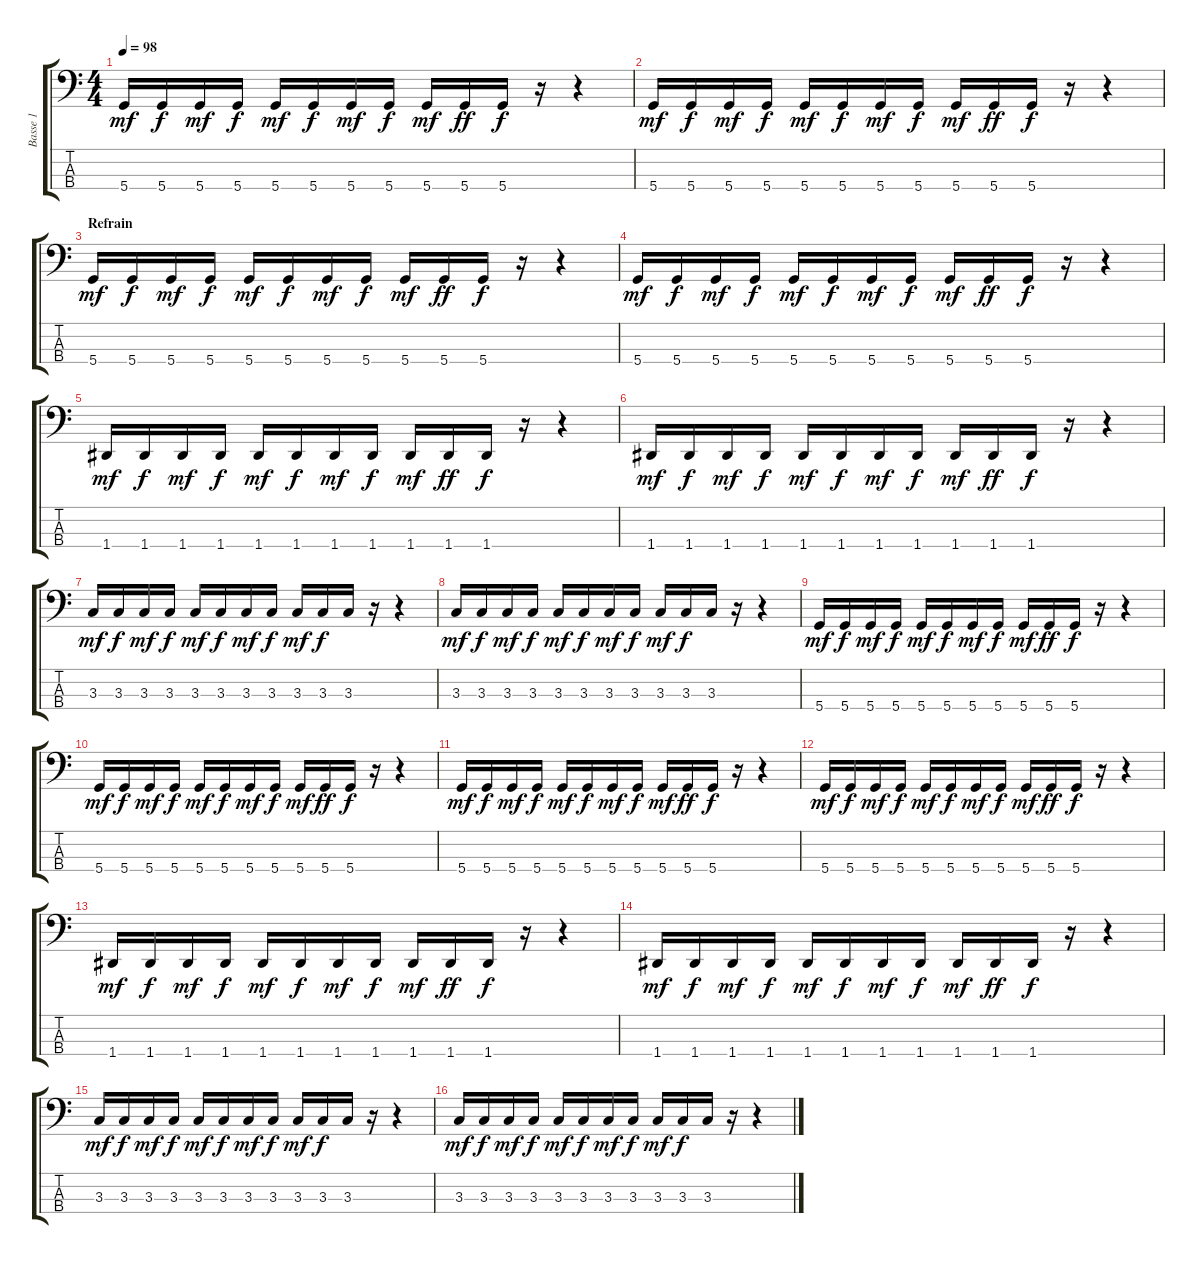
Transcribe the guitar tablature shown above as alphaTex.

\track ("Basse 1" "Basse 1") {instrument electricbassfinger}
\staff {score tabs}
\tuning (G2 D2 A1 D1) {hide}
\ts (4 4)
\tempo 98
\clef f4
\ks c
5.4.16{dy mf} 5.4.16{dy f} 5.4.16{dy mf} 5.4.16{dy f} 5.4.16{dy mf} 5.4.16{dy f} 5.4.16{dy mf} 5.4.16{dy f} 5.4.16{dy mf} 5.4.16{dy ff} 5.4.16{dy f} r.16 r.4 |
5.4.16{dy mf} 5.4.16{dy f} 5.4.16{dy mf} 5.4.16{dy f} 5.4.16{dy mf} 5.4.16{dy f} 5.4.16{dy mf} 5.4.16{dy f} 5.4.16{dy mf} 5.4.16{dy ff} 5.4.16{dy f} r.16 r.4 |
\section ("" "Refrain")
5.4.16{dy mf} 5.4.16{dy f} 5.4.16{dy mf} 5.4.16{dy f} 5.4.16{dy mf} 5.4.16{dy f} 5.4.16{dy mf} 5.4.16{dy f} 5.4.16{dy mf} 5.4.16{dy ff} 5.4.16{dy f} r.16 r.4 |
5.4.16{dy mf} 5.4.16{dy f} 5.4.16{dy mf} 5.4.16{dy f} 5.4.16{dy mf} 5.4.16{dy f} 5.4.16{dy mf} 5.4.16{dy f} 5.4.16{dy mf} 5.4.16{dy ff} 5.4.16{dy f} r.16 r.4 |
1.4.16{dy mf} 1.4.16{dy f} 1.4.16{dy mf} 1.4.16{dy f} 1.4.16{dy mf} 1.4.16{dy f} 1.4.16{dy mf} 1.4.16{dy f} 1.4.16{dy mf} 1.4.16{dy ff} 1.4.16{dy f} r.16 r.4 |
1.4.16{dy mf} 1.4.16{dy f} 1.4.16{dy mf} 1.4.16{dy f} 1.4.16{dy mf} 1.4.16{dy f} 1.4.16{dy mf} 1.4.16{dy f} 1.4.16{dy mf} 1.4.16{dy ff} 1.4.16{dy f} r.16 r.4 |
3.3.16{dy mf} 3.3.16{dy f} 3.3.16{dy mf} 3.3.16{dy f} 3.3.16{dy mf} 3.3.16{dy f} 3.3.16{dy mf} 3.3.16{dy f} 3.3.16{dy mf} 3.3.16{dy f} 3.3.16 r.16 r.4 |
3.3.16{dy mf} 3.3.16{dy f} 3.3.16{dy mf} 3.3.16{dy f} 3.3.16{dy mf} 3.3.16{dy f} 3.3.16{dy mf} 3.3.16{dy f} 3.3.16{dy mf} 3.3.16{dy f} 3.3.16 r.16 r.4 |
5.4.16{dy mf} 5.4.16{dy f} 5.4.16{dy mf} 5.4.16{dy f} 5.4.16{dy mf} 5.4.16{dy f} 5.4.16{dy mf} 5.4.16{dy f} 5.4.16{dy mf} 5.4.16{dy ff} 5.4.16{dy f} r.16 r.4 |
5.4.16{dy mf} 5.4.16{dy f} 5.4.16{dy mf} 5.4.16{dy f} 5.4.16{dy mf} 5.4.16{dy f} 5.4.16{dy mf} 5.4.16{dy f} 5.4.16{dy mf} 5.4.16{dy ff} 5.4.16{dy f} r.16 r.4 |
5.4.16{dy mf} 5.4.16{dy f} 5.4.16{dy mf} 5.4.16{dy f} 5.4.16{dy mf} 5.4.16{dy f} 5.4.16{dy mf} 5.4.16{dy f} 5.4.16{dy mf} 5.4.16{dy ff} 5.4.16{dy f} r.16 r.4 |
5.4.16{dy mf} 5.4.16{dy f} 5.4.16{dy mf} 5.4.16{dy f} 5.4.16{dy mf} 5.4.16{dy f} 5.4.16{dy mf} 5.4.16{dy f} 5.4.16{dy mf} 5.4.16{dy ff} 5.4.16{dy f} r.16 r.4 |
1.4.16{dy mf} 1.4.16{dy f} 1.4.16{dy mf} 1.4.16{dy f} 1.4.16{dy mf} 1.4.16{dy f} 1.4.16{dy mf} 1.4.16{dy f} 1.4.16{dy mf} 1.4.16{dy ff} 1.4.16{dy f} r.16 r.4 |
1.4.16{dy mf} 1.4.16{dy f} 1.4.16{dy mf} 1.4.16{dy f} 1.4.16{dy mf} 1.4.16{dy f} 1.4.16{dy mf} 1.4.16{dy f} 1.4.16{dy mf} 1.4.16{dy ff} 1.4.16{dy f} r.16 r.4 |
3.3.16{dy mf} 3.3.16{dy f} 3.3.16{dy mf} 3.3.16{dy f} 3.3.16{dy mf} 3.3.16{dy f} 3.3.16{dy mf} 3.3.16{dy f} 3.3.16{dy mf} 3.3.16{dy f} 3.3.16 r.16 r.4 |
3.3.16{dy mf} 3.3.16{dy f} 3.3.16{dy mf} 3.3.16{dy f} 3.3.16{dy mf} 3.3.16{dy f} 3.3.16{dy mf} 3.3.16{dy f} 3.3.16{dy mf} 3.3.16{dy f} 3.3.16 r.16 r.4
